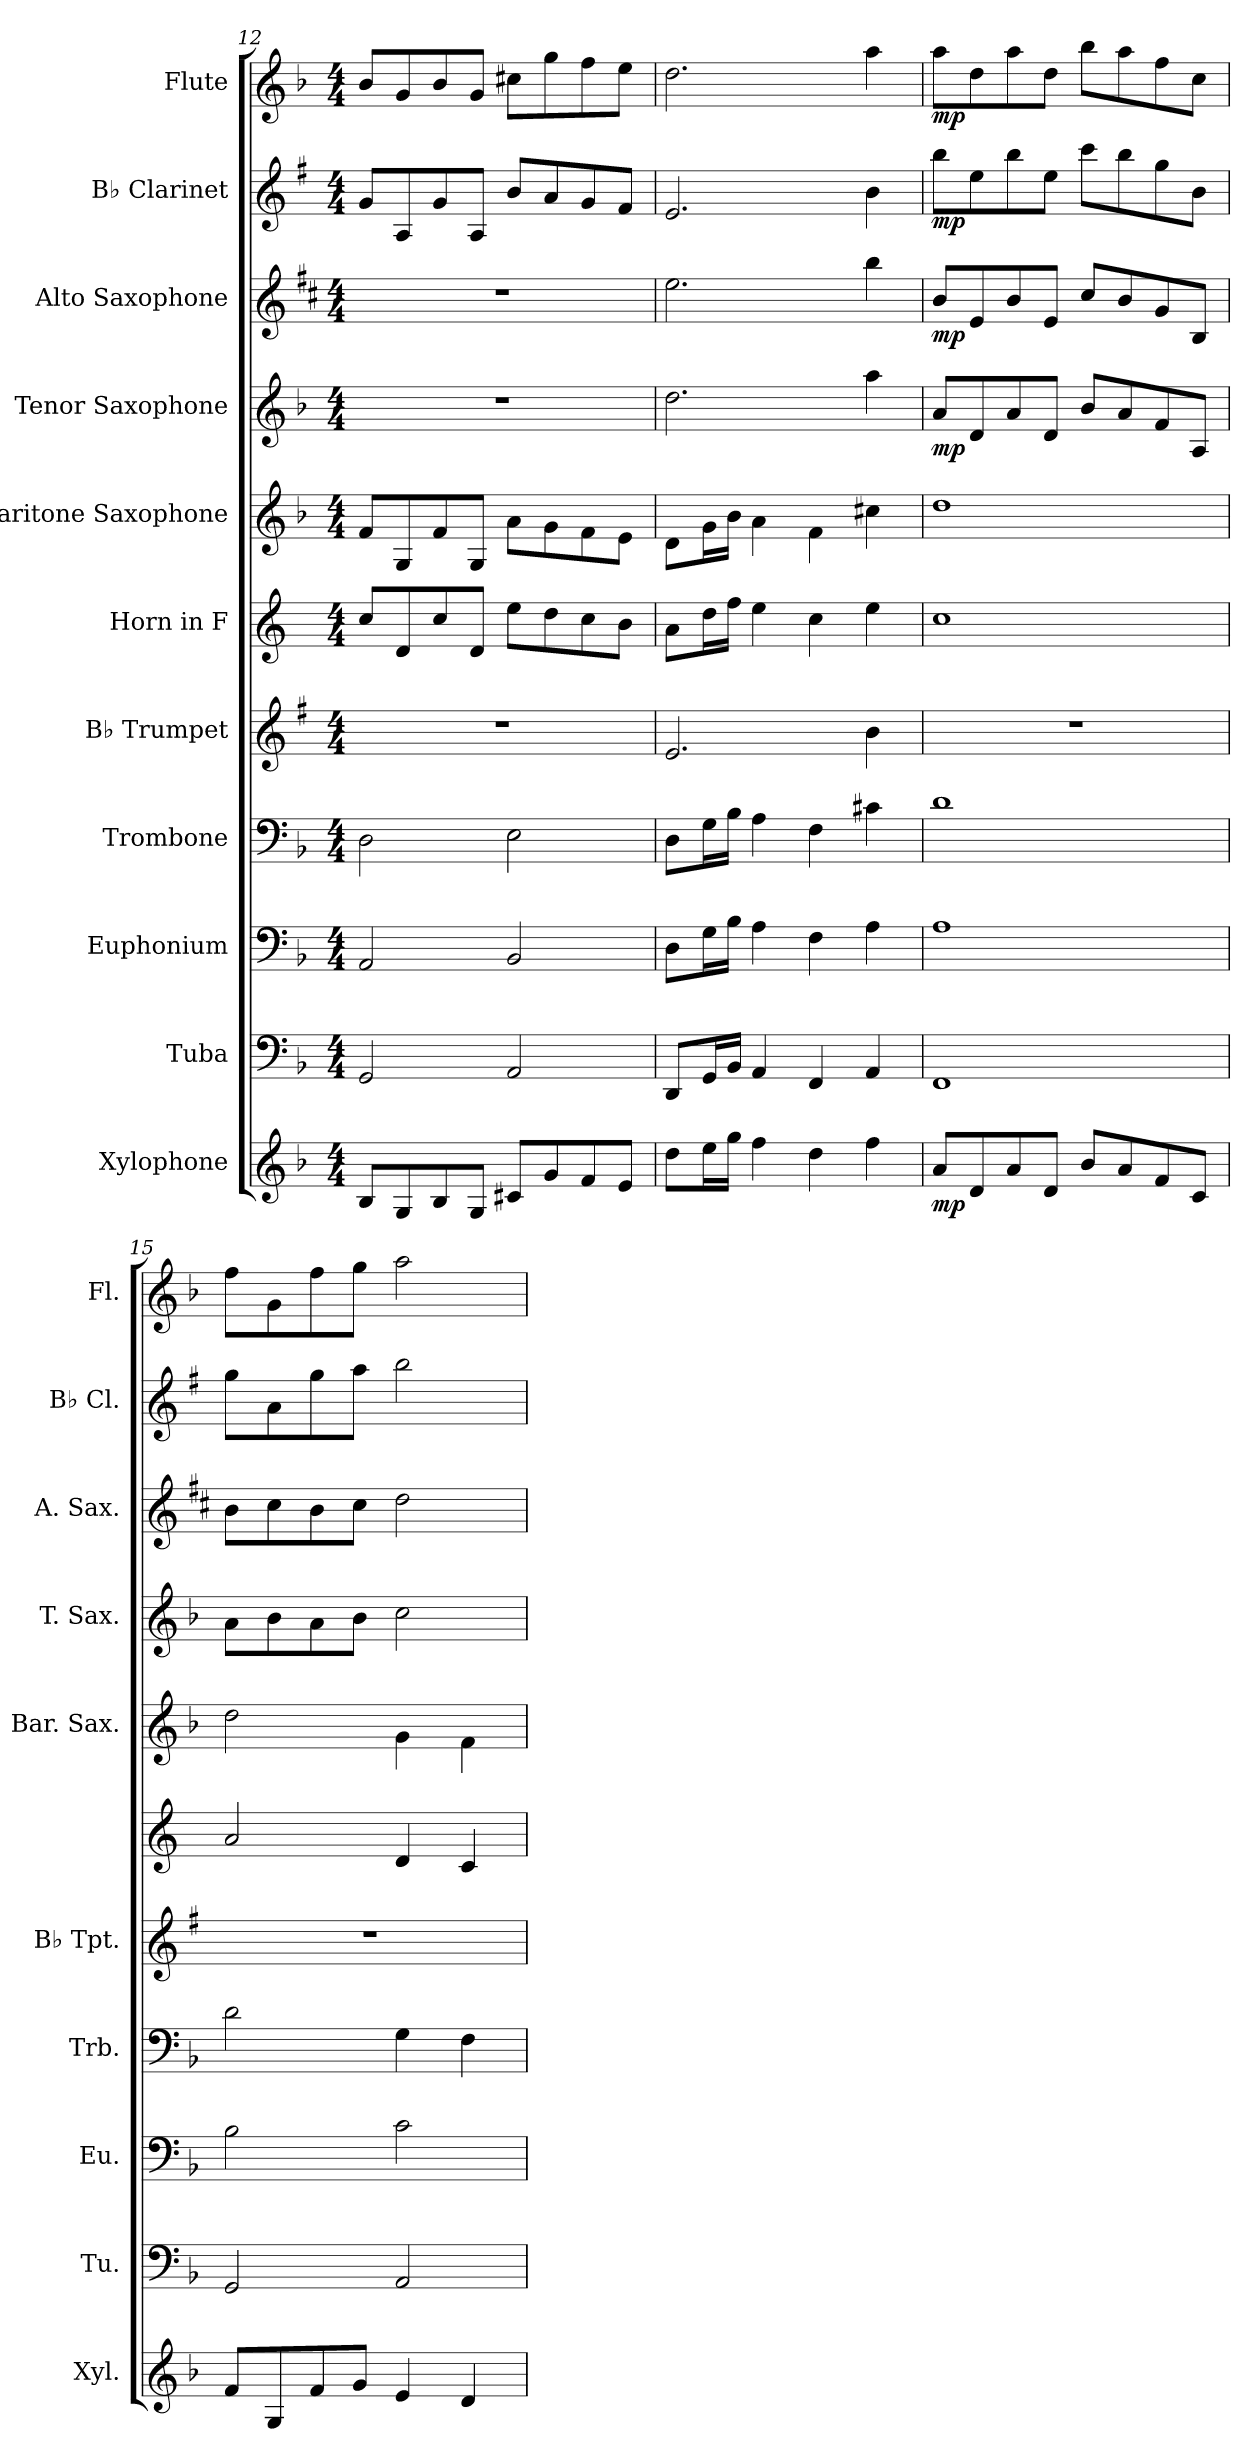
**kern	**dynam	**kern	**kern	**kern	**kern	**kern	**kern	**kern	**dynam	**kern	**dynam	**kern	**dynam	**kern	**dynam
*part11	*part11	*part10	*part9	*part8	*part7	*part6	*part5	*part4	*part4	*part3	*part3	*part2	*part2	*part1	*part1
*staff11	*staff11	*staff10	*staff9	*staff8	*staff7	*staff6	*staff5	*staff4	*staff4	*staff3	*staff3	*staff2	*staff2	*staff1	*staff1
*I"Xylophone	*	*I"Tuba	*I"Euphonium	*I"Trombone	*I"B♭ Trumpet	*I"Horn in F	*I"Baritone Saxophone	*I"Tenor Saxophone	*	*I"Alto Saxophone	*	*I"B♭ Clarinet	*	*I"Flute	*
*I'Xyl.	*	*I'Tu.	*I'Eu.	*I'Trb.	*I'B♭ Tpt.	*	*I'Bar. Sax.	*I'T. Sax.	*	*I'A. Sax.	*	*I'B♭ Cl.	*	*I'Fl.	*
*clefG2	*	*clefF4	*clefF4	*clefF4	*clefG2	*clefG2	*clefG2	*clefG2	*	*clefG2	*	*clefG2	*	*clefG2	*
*ITrd-7c-12	*	*	*	*	*ITrd1c2	*ITrd4c7	*ITrd12c21	*ITrd8c14	*	*ITrd5c9	*	*ITrd1c2	*	*	*
*k[b-]	*	*k[b-]	*k[b-]	*k[b-]	*k[b-]	*k[b-]	*k[b-]	*k[b-]	*	*k[b-]	*	*k[b-]	*	*k[b-]	*
*M4/4	*	*M4/4	*M4/4	*M4/4	*M4/4	*M4/4	*M4/4	*M4/4	*	*M4/4	*	*M4/4	*	*M4/4	*
=12	=12	=12	=12	=12	=12	=12	=12	=12	=12	=12	=12	=12	=12	=12	=12
8b-/L	.	2GG/	2AA/	2D\	1r	8f/L	8F/L	1r	.	1r	.	8f/L	.	8b-/L	.
8g/	.	.	.	.	.	8G/	8GG/	.	.	.	.	8G/	.	8g/	.
8b-/	.	.	.	.	.	8f/	8F/	.	.	.	.	8f/	.	8b-/	.
8g/J	.	.	.	.	.	8G/J	8GG/J	.	.	.	.	8G/J	.	8g/J	.
8cc#X/L	.	2AA/	2BB-/	2E\	.	8a\L	8A\L	.	.	.	.	8a/L	.	8cc#X\L	.
8gg/	.	.	.	.	.	8g\	8G\	.	.	.	.	8g/	.	8gg\	.
8ff/	.	.	.	.	.	8f\	8F\	.	.	.	.	8f/	.	8ff\	.
8ee/J	.	.	.	.	.	8e\J	8E\J	.	.	.	.	8e/J	.	8ee\J	.
!!LO:PB:g=z
=13	=13	=13	=13	=13	=13	=13	=13	=13	=13	=13	=13	=13	=13	=13	=13
8ddd\L	.	8DD/L	8D\L	8D\L	2.d/	8d\L	8D\L	2.d\	.	2.g\	.	2.d/	.	2.dd\	.
16eee\L	.	16GG/L	16G\L	16G\L	.	16g\L	16G\L	.	.	.	.	.	.	.	.
16ggg\JJ	.	16BB-/JJ	16B-\JJ	16B-\JJ	.	16b-\JJ	16B-\JJ	.	.	.	.	.	.	.	.
4fff\	.	4AA/	4A\	4A\	.	4a\	4A\	.	.	.	.	.	.	.	.
4ddd\	.	4FF/	4F\	4F\	.	4f\	4F\	.	.	.	.	.	.	.	.
4fff\	.	4AA/	4A\	4c#X\	4a\	4a\	4c#X\	4a\	.	4dd\	.	4a\	.	4aa\	.
=14	=14	=14	=14	=14	=14	=14	=14	=14	=14	=14	=14	=14	=14	=14	=14
!	!LO:DY:b	!	!	!	!	!	!	!	!LO:DY:b	!	!LO:DY:b	!	!LO:DY:b	!	!LO:DY:b
8aa/L	mp	1FF	1A	1d	1r	1f	1d	8A/L	mp	8d/L	mp	8aa\L	mp	8aa\L	mp
8dd/	.	.	.	.	.	.	.	8D/	.	8G/	.	8dd\	.	8dd\	.
8aa/	.	.	.	.	.	.	.	8A/	.	8d/	.	8aa\	.	8aa\	.
8dd/J	.	.	.	.	.	.	.	8D/J	.	8G/J	.	8dd\J	.	8dd\J	.
8bb-/L	.	.	.	.	.	.	.	8B-/L	.	8e/L	.	8bb-\L	.	8bb-\L	.
8aa/	.	.	.	.	.	.	.	8A/	.	8d/	.	8aa\	.	8aa\	.
8ff/	.	.	.	.	.	.	.	8F/	.	8B-/	.	8ff\	.	8ff\	.
8cc/J	.	.	.	.	.	.	.	8AA/J	.	8D/J	.	8a\J	.	8cc\J	.
=15	=15	=15	=15	=15	=15	=15	=15	=15	=15	=15	=15	=15	=15	=15	=15
8ff/L	.	2GG/	2B-\	2d\	1r	2d/	2d\	8A\L	.	8d\L	.	8ff\L	.	8ff\L	.
8g/	.	.	.	.	.	.	.	8B-\	.	8e\	.	8g\	.	8g\	.
8ff/	.	.	.	.	.	.	.	8A\	.	8d\	.	8ff\	.	8ff\	.
8gg/J	.	.	.	.	.	.	.	8B-\J	.	8e\J	.	8gg\J	.	8gg\J	.
4ee/	.	2AA/	2c\	4G\	.	4G/	4G\	2c\	.	2f\	.	2aa\	.	2aa\	.
4dd/	.	.	.	4F\	.	4F/	4F\	.	.	.	.	.	.	.	.
=	=	=	=	=	=	=	=	=	=	=	=	=	=	=	=
*-	*-	*-	*-	*-	*-	*-	*-	*-	*-	*-	*-	*-	*-	*-	*-
